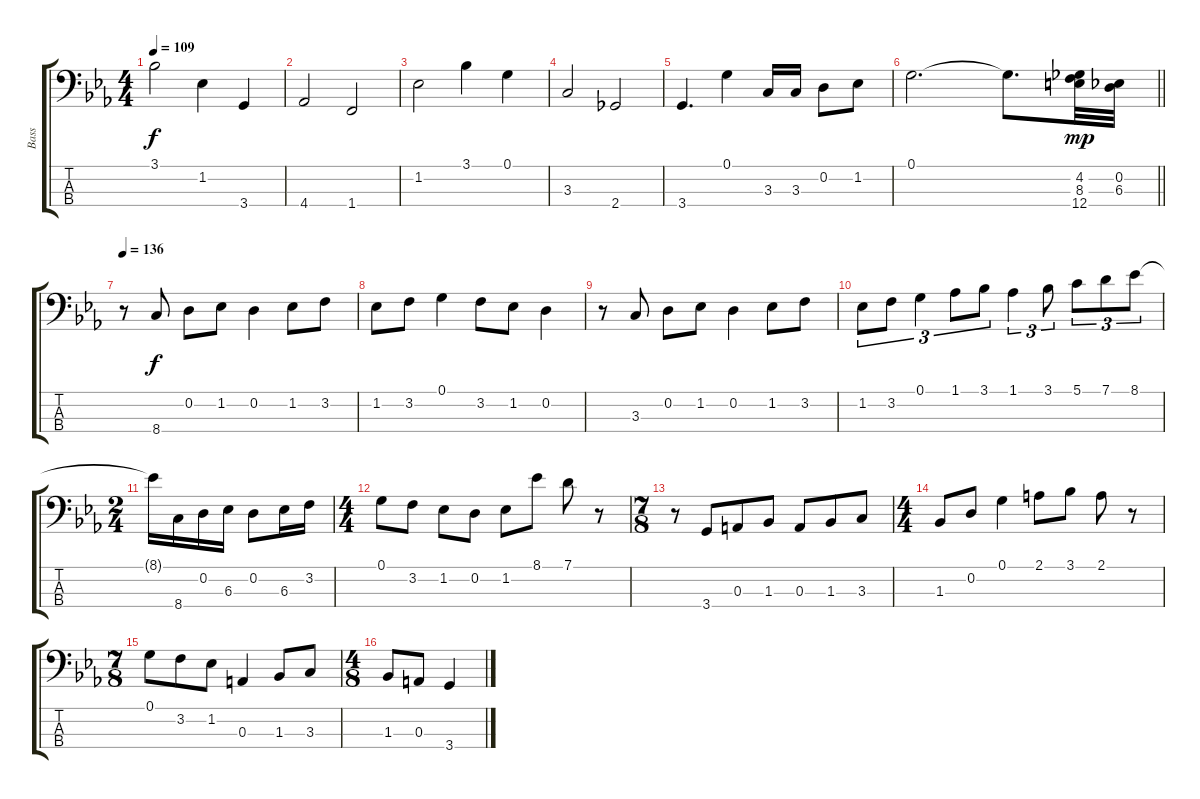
\track ("Bass" "Bass") {instrument electricbassfinger}
\staff {score tabs}
\tuning (G2 D2 A1 E1) {hide}
\ts (4 4)
\tempo 109
\clef f4
\ks cminor
3.1.2{dy f} 1.2.4 3.4.4 |
4.4.2 1.4.2 |
1.2.2 3.1.4 0.1.4 |
3.3.2 2.4.2 |
3.4.4{d} 0.1.4 3.3.16 3.3.16 0.2.8 1.2.8 |
\barLineRight lightlight
0.1.2{d} 0.1{t}.8{d} (4.2 8.3 12.4).32{dy mp} (0.2 6.3).32 |
\tempo 136
r.8 8.4.8{dy f} 0.2.8 1.2.8 0.2.4 1.2.8 3.2.8 |
1.2.8 3.2.8 0.1.4 3.2.8 1.2.8 0.2.4 |
r.8 3.3.8 0.2.8 1.2.8 0.2.4 1.2.8 3.2.8 |
1.2.8{tu (3 2)} 3.2.8{tu (3 2)} 0.1.4{tu (3 2)} 1.1.8{tu (3 2)} 3.1.8{tu (3 2)} 1.1.4{tu (3 2)} 3.1.8{tu (3 2)} 5.1.8{tu (3 2)} 7.1.8{tu (3 2)} 8.1.8{tu (3 2)} |
\ts (2 4)
8.1{t}.16 8.4.16 0.2.16 6.3.16 0.2.8 6.3.16 3.2.16 |
\ts (4 4)
0.1.8 3.2.8 1.2.8 0.2.8 1.2.8 8.1.8 7.1.8 r.8 |
\ts (7 8)
r.8 3.4.8 0.3.8 1.3.8 0.3.8 1.3.8 3.3.8 |
\ts (4 4)
1.3.8 0.2.8 0.1.4 2.1.8 3.1.8 2.1.8 r.8 |
\ts (7 8)
0.1.8 3.2.8 1.2.8 0.3.4 1.3.8 3.3.8 |
\ts (4 8)
1.3.8 0.3.8 3.4.4
